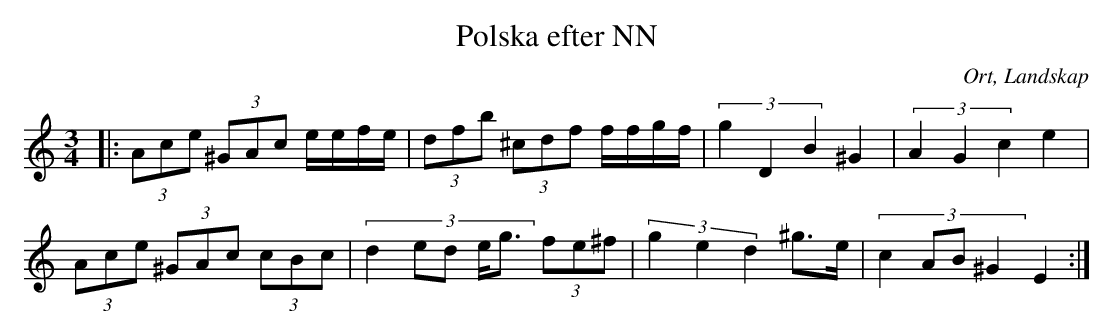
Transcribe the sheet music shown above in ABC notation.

X:1
T:Polska efter NN
O:Ort, Landskap
M:3/4
L:1/8
K:C
|: (3 Ace (3^GAc e/e/f/e/| (3 dfb (3^cdf f/f/g/f/|(3:2:3 g2 D2 B2 ^G2|(3:2:3 A2 G2 c2 e2|
(3 Ace (3^GAc (3cBc| (3:2:5 d2 ed e<g (3fe^f|(3:2:3 g2 e2 d2 ^g>e|(3:2:4 c2 AB ^G2 E2:|
